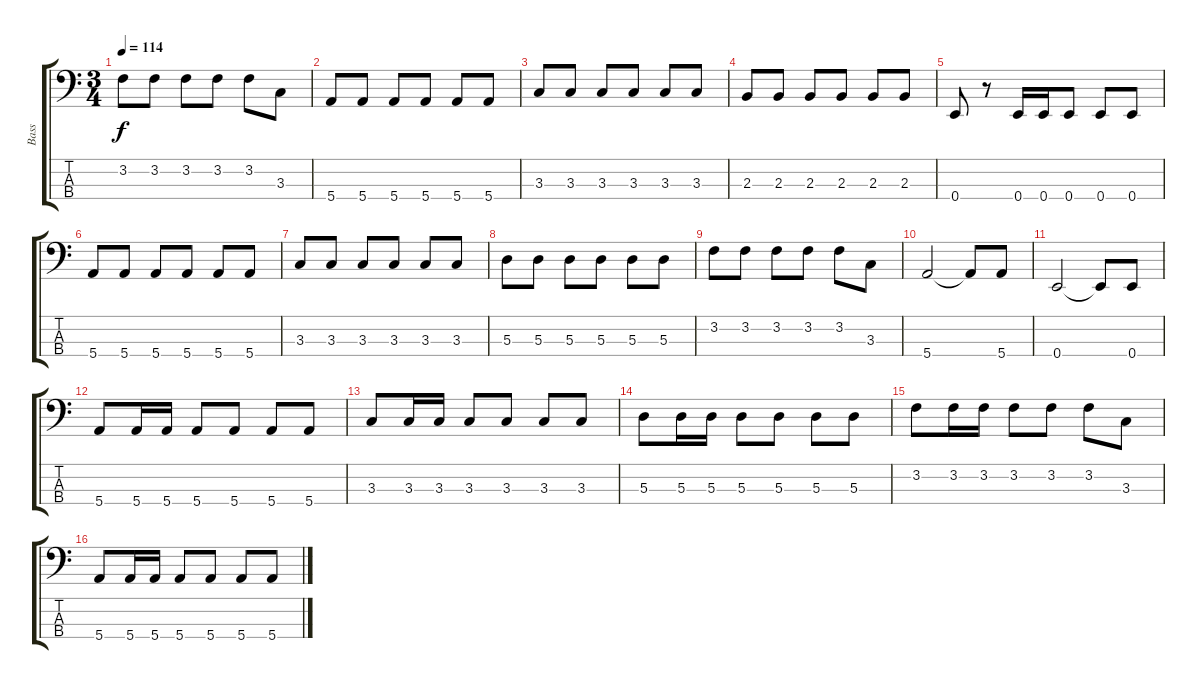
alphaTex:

\track ("Bass" "Bass") {instrument electricbassfinger}
\staff {score tabs}
\tuning (G2 D2 A1 E1) {hide}
\ts (3 4)
\tempo 114
\clef f4
\ks c
3.2.8{dy f} 3.2.8 3.2.8 3.2.8 3.2.8 3.3.8 |
5.4.8 5.4.8 5.4.8 5.4.8 5.4.8 5.4.8 |
3.3.8 3.3.8 3.3.8 3.3.8 3.3.8 3.3.8 |
2.3.8 2.3.8 2.3.8 2.3.8 2.3.8 2.3.8 |
0.4.8 r.8 0.4.16 0.4.16 0.4.8 0.4.8 0.4.8 |
5.4.8 5.4.8 5.4.8 5.4.8 5.4.8 5.4.8 |
3.3.8 3.3.8 3.3.8 3.3.8 3.3.8 3.3.8 |
5.3.8 5.3.8 5.3.8 5.3.8 5.3.8 5.3.8 |
3.2.8 3.2.8 3.2.8 3.2.8 3.2.8 3.3.8 |
5.4.2 5.4{t}.8 5.4.8 |
0.4.2 0.4{t}.8 0.4.8 |
5.4.8 5.4.16 5.4.16 5.4.8 5.4.8 5.4.8 5.4.8 |
3.3.8 3.3.16 3.3.16 3.3.8 3.3.8 3.3.8 3.3.8 |
5.3.8 5.3.16 5.3.16 5.3.8 5.3.8 5.3.8 5.3.8 |
3.2.8 3.2.16 3.2.16 3.2.8 3.2.8 3.2.8 3.3.8 |
5.4.8 5.4.16 5.4.16 5.4.8 5.4.8 5.4.8 5.4.8
